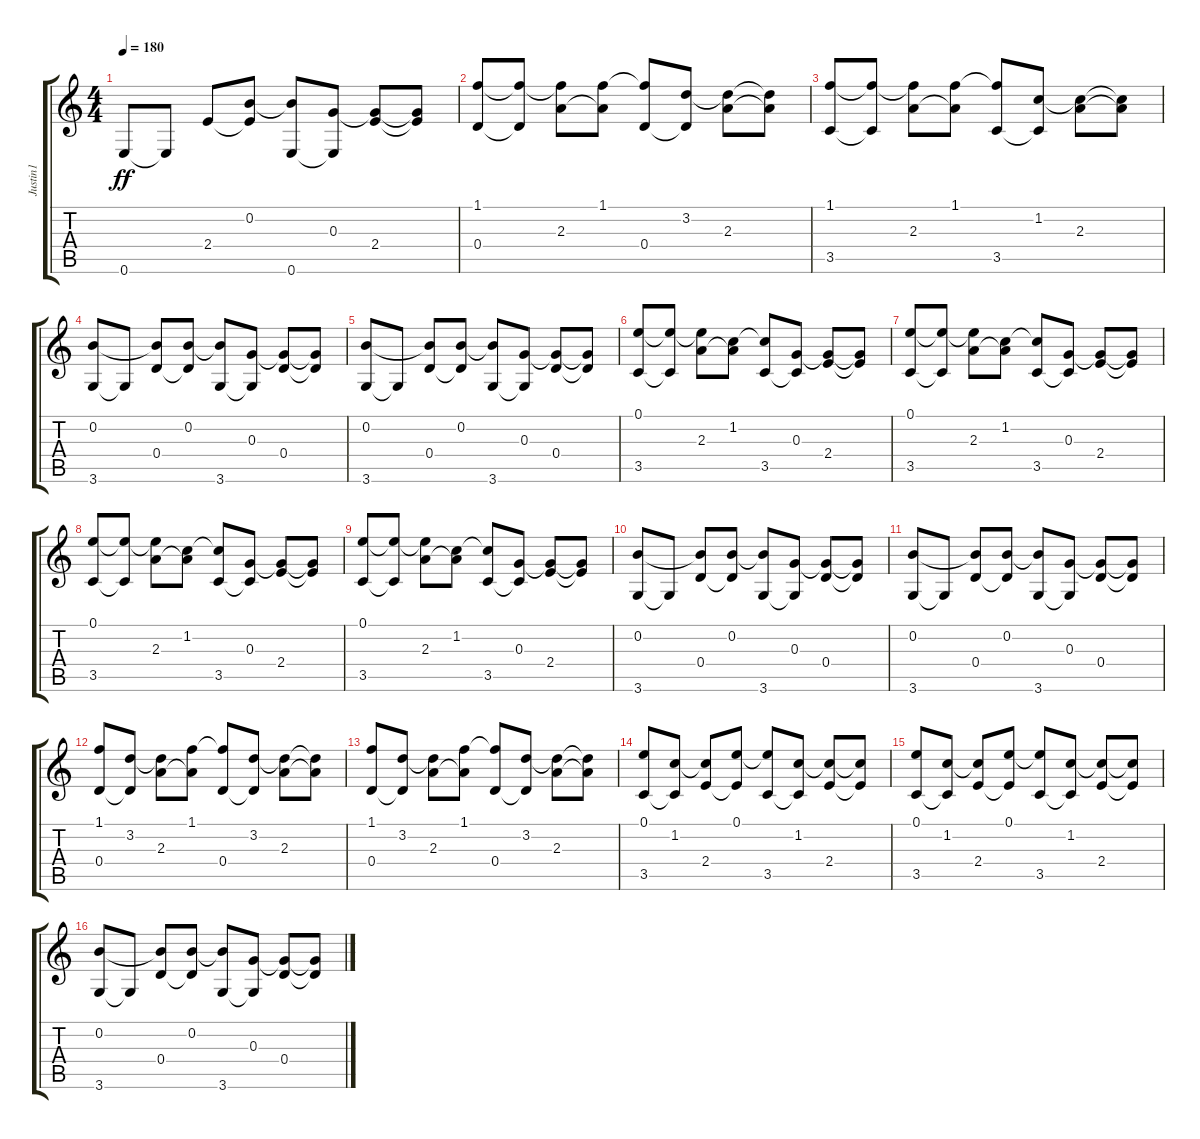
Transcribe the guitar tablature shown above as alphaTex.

\track ("Justin1" "Justin1") {instrument acousticguitarnylon}
\staff {score tabs}
\tuning (E4 B3 G3 D3 A2 E2) {hide}
\ts (4 4)
\tempo 180
\clef g2
\ks c
0.6.8{dy ff} 0.6{t}.8 2.4.8 (0.2 2.4{t}).8 (0.2{t} 0.6).8 (0.3 0.6{t}).8 (0.3{t} 2.4).8 (0.3{t} 2.4{t}).8 |
(1.1 0.4).8 (1.1{t} 0.4{t}).8 (1.1{t} 2.3).8 (1.1 2.3{t}).8 (1.1{t} 0.4).8 (3.2 0.4{t}).8 (3.2{t} 2.3).8 (3.2{t} 2.3{t}).8 |
(1.1 3.5).8 (1.1{t} 3.5{t}).8 (1.1{t} 2.3).8 (1.1 2.3{t}).8 (1.1{t} 3.5).8 (1.2 3.5{t}).8 (1.2{t} 2.3).8 (1.2{t} 2.3{t}).8 |
(0.2 3.6).8 3.6{t}.8 (0.2{t} 0.4).8 (0.2 0.4{t}).8 (0.2{t} 3.6).8 (0.3 3.6{t}).8 (0.3{t} 0.4).8 (0.3{t} 0.4{t}).8 |
(0.2 3.6).8 3.6{t}.8 (0.2{t} 0.4).8 (0.2 0.4{t}).8 (0.2{t} 3.6).8 (0.3 3.6{t}).8 (0.3{t} 0.4).8 (0.3{t} 0.4{t}).8 |
(0.1 3.5).8 (0.1{t} 3.5{t}).8 (0.1{t} 2.3).8 (1.2 2.3{t}).8 (1.2{t} 3.5).8 (0.3 3.5{t}).8 (0.3{t} 2.4).8 (0.3{t} 2.4{t}).8 |
(0.1 3.5).8 (0.1{t} 3.5{t}).8 (0.1{t} 2.3).8 (1.2 2.3{t}).8 (1.2{t} 3.5).8 (0.3 3.5{t}).8 (0.3{t} 2.4).8 (0.3{t} 2.4{t}).8 |
(0.1 3.5).8 (0.1{t} 3.5{t}).8 (0.1{t} 2.3).8 (1.2 2.3{t}).8 (1.2{t} 3.5).8 (0.3 3.5{t}).8 (0.3{t} 2.4).8 (0.3{t} 2.4{t}).8 |
(0.1 3.5).8 (0.1{t} 3.5{t}).8 (0.1{t} 2.3).8 (1.2 2.3{t}).8 (1.2{t} 3.5).8 (0.3 3.5{t}).8 (0.3{t} 2.4).8 (0.3{t} 2.4{t}).8 |
(0.2 3.6).8 3.6{t}.8 (0.2{t} 0.4).8 (0.2 0.4{t}).8 (0.2{t} 3.6).8 (0.3 3.6{t}).8 (0.3{t} 0.4).8 (0.3{t} 0.4{t}).8 |
(0.2 3.6).8 3.6{t}.8 (0.2{t} 0.4).8 (0.2 0.4{t}).8 (0.2{t} 3.6).8 (0.3 3.6{t}).8 (0.3{t} 0.4).8 (0.3{t} 0.4{t}).8 |
(1.1 0.4).8 (3.2 0.4{t}).8 (3.2{t} 2.3).8 (1.1 2.3{t}).8 (1.1{t} 0.4).8 (3.2 0.4{t}).8 (3.2{t} 2.3).8 (3.2{t} 2.3{t}).8 |
(1.1 0.4).8 (3.2 0.4{t}).8 (3.2{t} 2.3).8 (1.1 2.3{t}).8 (1.1{t} 0.4).8 (3.2 0.4{t}).8 (3.2{t} 2.3).8 (3.2{t} 2.3{t}).8 |
(0.1 3.5).8 (1.2 3.5{t}).8 (1.2{t} 2.4).8 (0.1 2.4{t}).8 (0.1{t} 3.5).8 (1.2 3.5{t}).8 (1.2{t} 2.4).8 (1.2{t} 2.4{t}).8 |
(0.1 3.5).8 (1.2 3.5{t}).8 (1.2{t} 2.4).8 (0.1 2.4{t}).8 (0.1{t} 3.5).8 (1.2 3.5{t}).8 (1.2{t} 2.4).8 (1.2{t} 2.4{t}).8 |
(0.2 3.6).8 3.6{t}.8 (0.2{t} 0.4).8 (0.2 0.4{t}).8 (0.2{t} 3.6).8 (0.3 3.6{t}).8 (0.3{t} 0.4).8 (0.3{t} 0.4{t}).8
